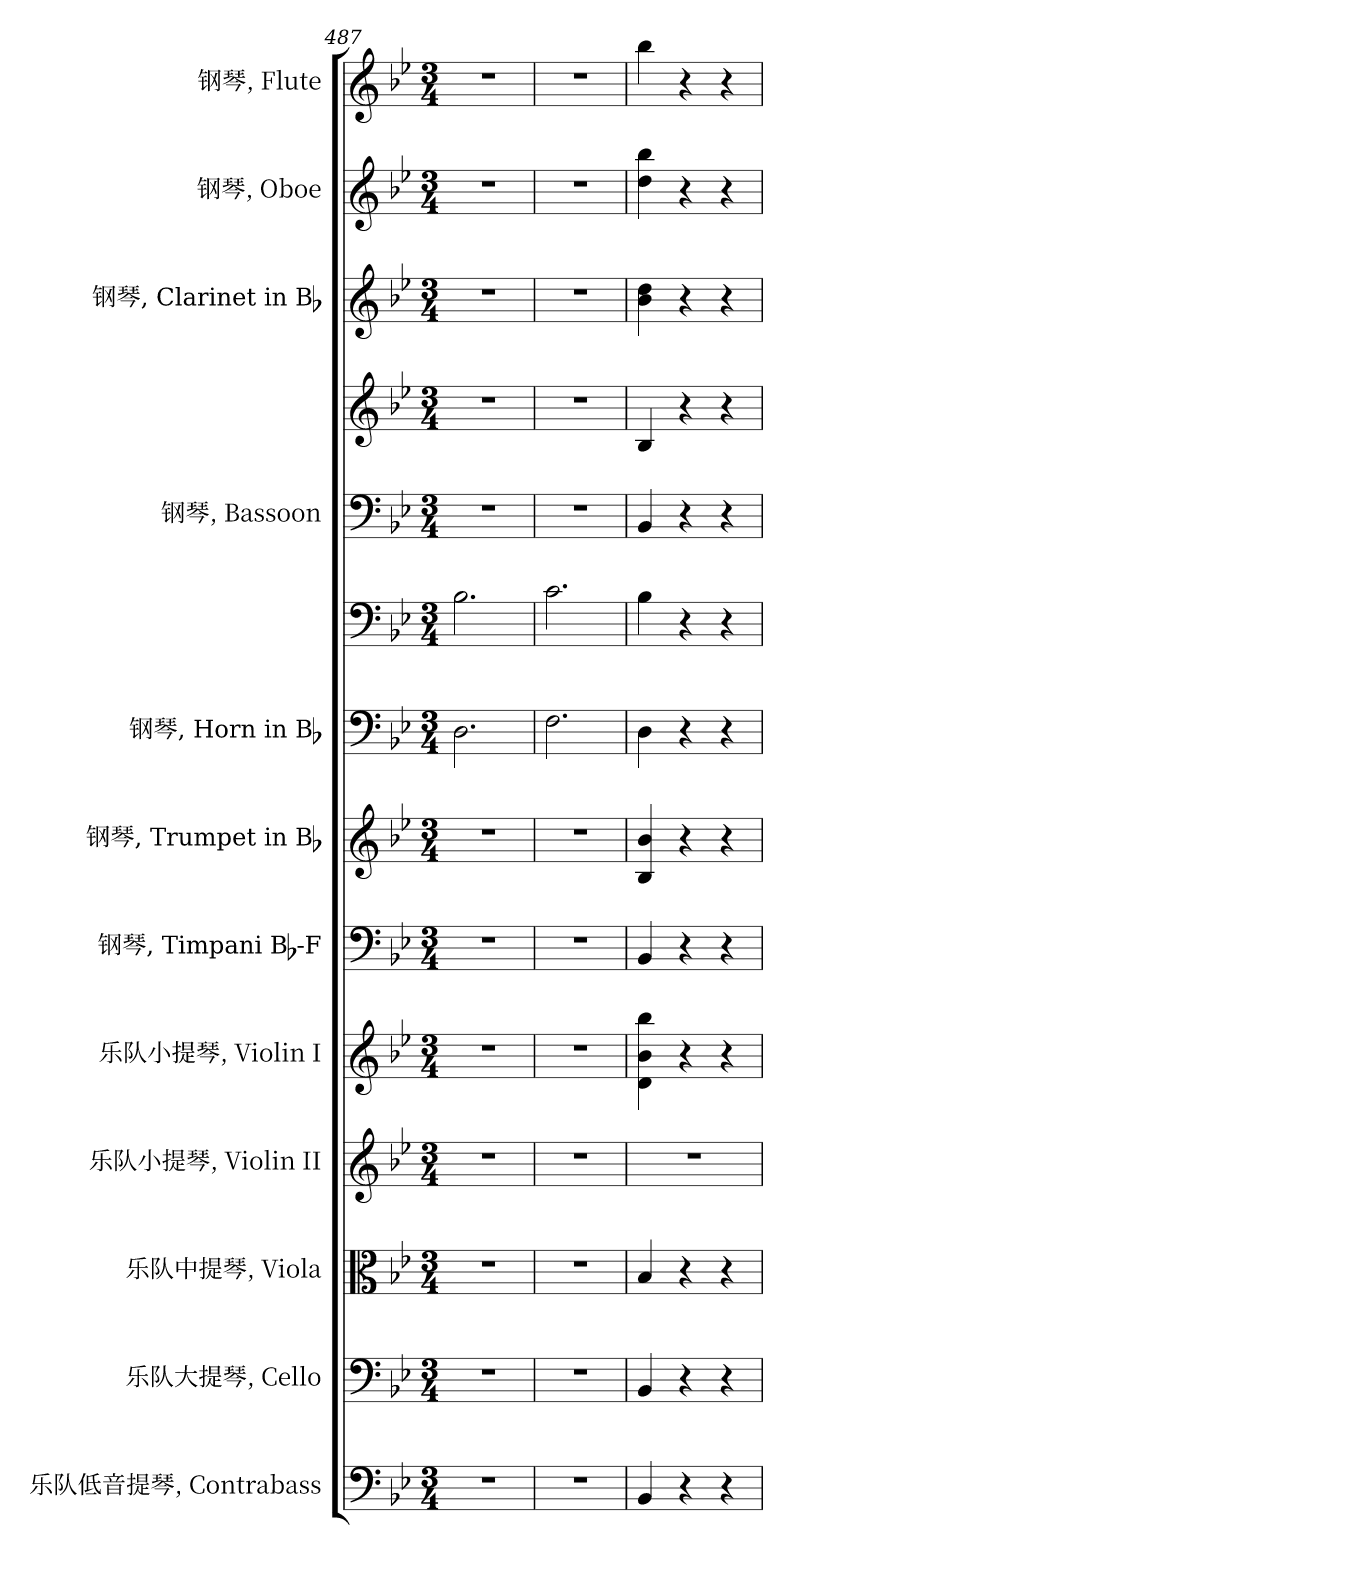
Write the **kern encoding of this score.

**kern	**kern	**kern	**kern	**kern	**kern	**kern	**kern	**kern	**kern	**kern	**kern	**kern	**kern
*part12	*part11	*part10	*part9	*part8	*part7	*part6	*part5	*part5	*part4	*part4	*part3	*part2	*part1
*staff14	*staff13	*staff12	*staff11	*staff10	*staff9	*staff8	*staff7	*staff6	*staff5	*staff4	*staff3	*staff2	*staff1
*I"乐队低音提琴, Contrabass	*I"乐队大提琴, Cello	*I"乐队中提琴, Viola	*I"乐队小提琴, Violin II	*I"乐队小提琴, Violin I	*I"钢琴, Timpani Bb-F	*I"钢琴, Trumpet in Bb	*I"钢琴, Horn in Bb	*	*I"钢琴, Bassoon	*	*I"钢琴, Clarinet in Bb	*I"钢琴, Oboe	*I"钢琴, Flute
*I'Cbs.	*	*	*	*	*	*	*	*	*	*	*	*	*
*clefF4	*clefF4	*clefC3	*clefG2	*clefG2	*clefF4	*clefG2	*clefF4	*clefF4	*clefF4	*clefG2	*clefG2	*clefG2	*clefG2
*ITrd7c12	*	*	*	*	*	*	*	*	*	*	*	*	*
*k[b-e-]	*k[b-e-]	*k[b-e-]	*k[b-e-]	*k[b-e-]	*k[b-e-]	*k[b-e-]	*k[b-e-]	*k[b-e-]	*k[b-e-]	*k[b-e-]	*k[b-e-]	*k[b-e-]	*k[b-e-]
*M3/4	*M3/4	*M3/4	*M3/4	*M3/4	*M3/4	*M3/4	*M3/4	*M3/4	*M3/4	*M3/4	*M3/4	*M3/4	*M3/4
*MM230	*MM230	*MM230	*MM230	*MM230	*MM230	*MM230	*MM230	*MM230	*MM230	*MM230	*MM230	*MM230	*MM230
=487	=487	=487	=487	=487	=487	=487	=487	=487	=487	=487	=487	=487	=487
2.r	2.r	2.r	2.r	2.r	2.r	2.r	2.D\	2.B-\	2.r	2.r	2.r	2.r	2.r
=488	=488	=488	=488	=488	=488	=488	=488	=488	=488	=488	=488	=488	=488
*	*	*	*	*	*	*	*	*	*	*	*	*	*MM80
2.r	2.r	2.r	2.r	2.r	2.r	2.r	2.F\	2.c\	2.r	2.r	2.r	2.r	2.r
=489	=489	=489	=489	=489	=489	=489	=489	=489	=489	=489	=489	=489	=489
*	*	*	*	*	*	*	*	*	*	*	*	*	*MM300
4BBB-/	4BB-/	4B-/	2.r	4d\ 4b-\ 4bb-\	4BB-/	4B-/ 4b-/	4D\	4B-\	4BB-/	4B-/	4b-\ 4dd\	4dd\ 4bb-\	4bb-\
4r	4r	4r	.	4r	4r	4r	4r	4r	4r	4r	4r	4r	4r
4r	4r	4r	.	4r	4r	4r	4r	4r	4r	4r	4r	4r	4r
=	=	=	=	=	=	=	=	=	=	=	=	=	=
*-	*-	*-	*-	*-	*-	*-	*-	*-	*-	*-	*-	*-	*-
